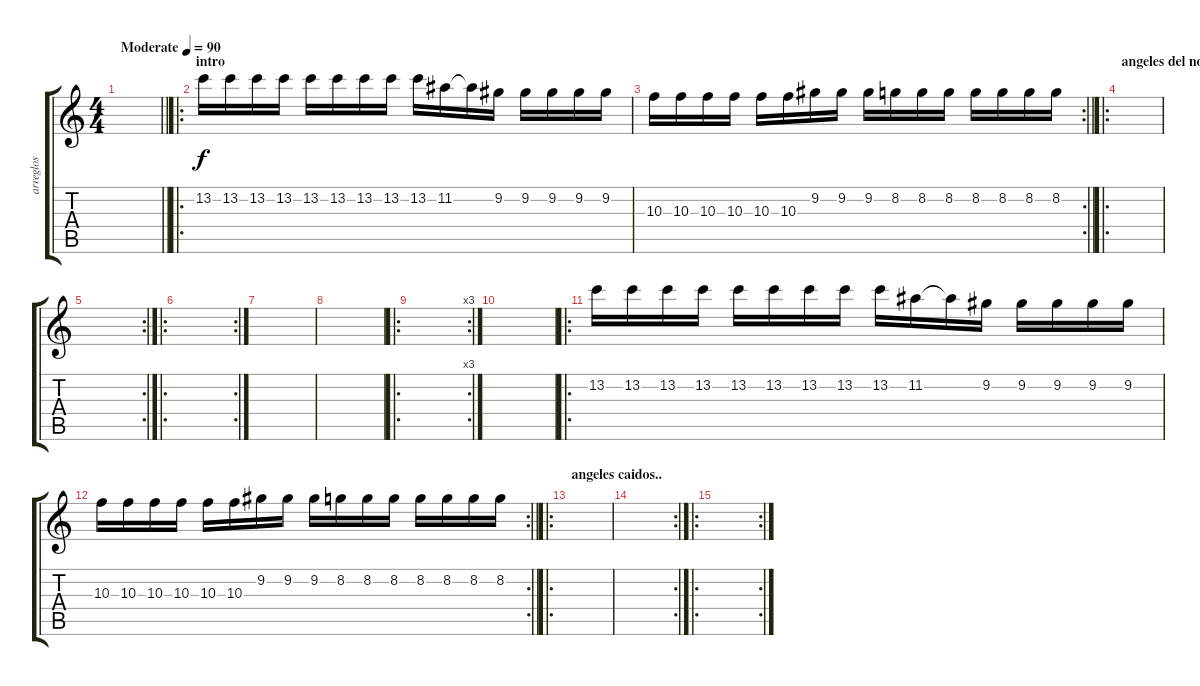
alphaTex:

\track ("arreglos" "arreglos") {instrument overdrivenguitar}
\staff {score tabs}
\tuning (E4 B3 G3 D3 A2 E2) {hide}
\ts (4 4)
\tempo (90 "Moderate")
\clef g2
\barLineRight lightlight
\ks c
|
\ro
\section ("" "intro")
13.2.16 13.2.16 13.2.16 13.2.16 13.2.16 13.2.16 13.2.16 13.2.16 13.2.16 11.2.16 11.2{t}.16 9.2.16 9.2.16 9.2.16 9.2.16 9.2.16 |
\rc 2
\barLineRight lightlight
10.3.16 10.3.16 10.3.16 10.3.16 10.3.16 10.3.16 9.2.16 9.2.16 9.2.16 8.2.16 8.2.16 8.2.16 8.2.16 8.2.16 8.2.16 8.2.16 |
\ro
\section ("" "angeles del norte")
|
\rc 2
|
\ro
\rc 2
|
|
|
\ro
\rc 3
|
|
\ro
13.2.16 13.2.16 13.2.16 13.2.16 13.2.16 13.2.16 13.2.16 13.2.16 13.2.16 11.2.16 11.2{t}.16 9.2.16 9.2.16 9.2.16 9.2.16 9.2.16 |
\rc 2
\barLineRight lightlight
10.3.16 10.3.16 10.3.16 10.3.16 10.3.16 10.3.16 9.2.16 9.2.16 9.2.16 8.2.16 8.2.16 8.2.16 8.2.16 8.2.16 8.2.16 8.2.16 |
\ro
\section ("" "angeles caidos..")
|
\rc 2
|
\ro
\rc 2
